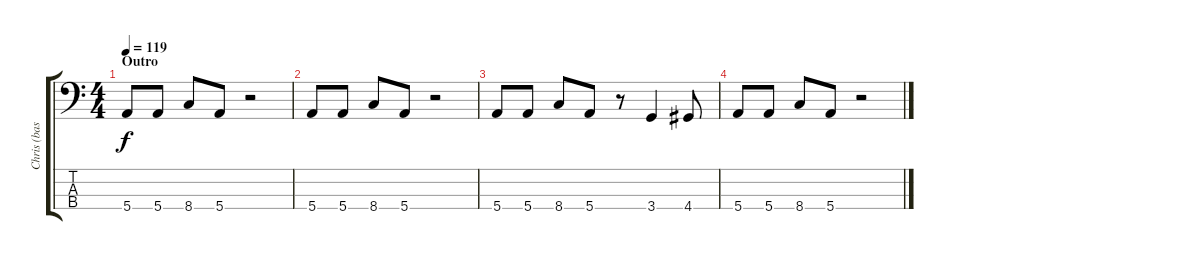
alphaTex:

\track ("Chris (bass)" "Chris (bas") {instrument fretlessbass}
\staff {score tabs}
\tuning (G2 D2 A1 E1) {hide}
\ts (4 4)
\section ("" "Outro")
\tempo 119
\clef f4
\ks c
5.4.8{dy f} 5.4.8 8.4.8 5.4.8 r.2 |
5.4.8 5.4.8 8.4.8 5.4.8 r.2 |
5.4.8 5.4.8 8.4.8 5.4.8 r.8 3.4.4 4.4.8 |
5.4.8 5.4.8 8.4.8 5.4.8 r.2
